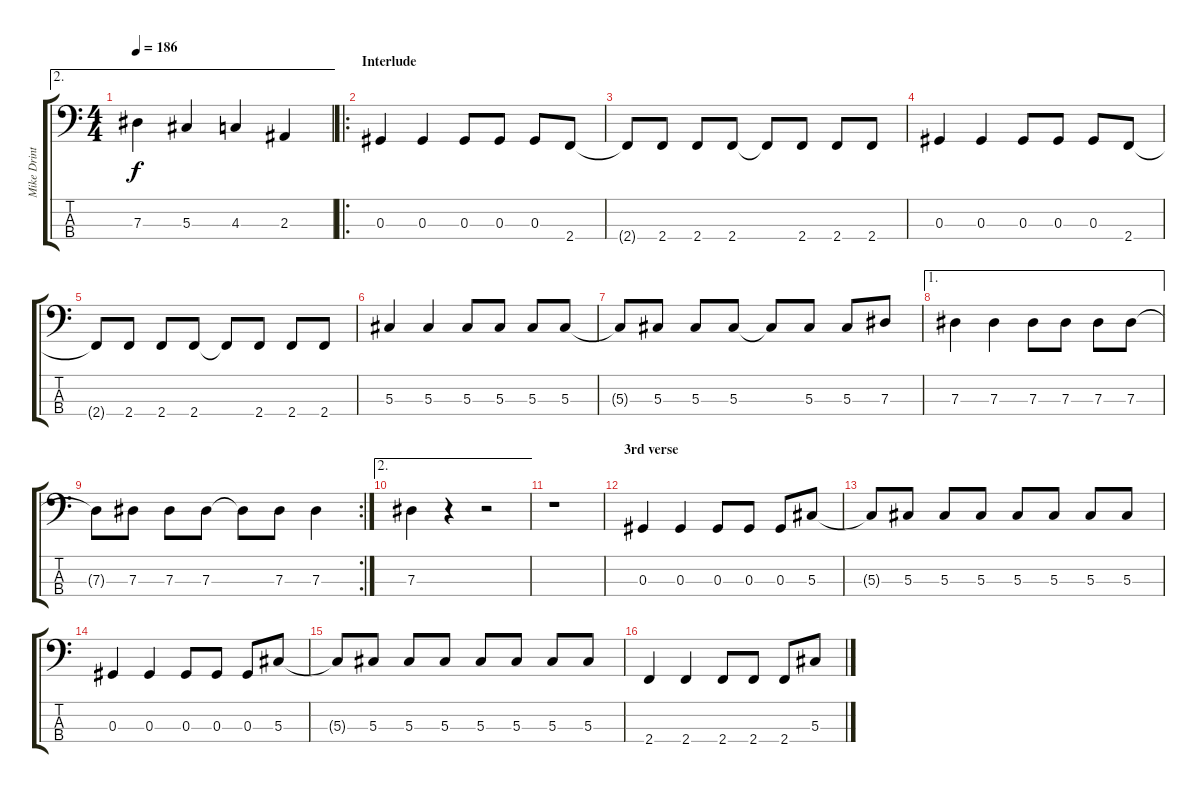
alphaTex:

\track ("Mike Drint" "Mike Drint") {instrument electricbasspick}
\staff {score tabs}
\tuning (Gb2 Db2 Ab1 Eb1) {hide}
\ae 2
\ts (4 4)
\tempo 186
\clef f4
\ks c
7.3.4{dy f} 5.3.4 4.3.4 2.3.4 |
\ro
\section ("" "Interlude")
0.3.4 0.3.4 0.3.8 0.3.8 0.3.8 2.4.8 |
2.4{t}.8 2.4.8 2.4.8 2.4.8 2.4{t}.8 2.4.8 2.4.8 2.4.8 |
0.3.4 0.3.4 0.3.8 0.3.8 0.3.8 2.4.8 |
2.4{t}.8 2.4.8 2.4.8 2.4.8 2.4{t}.8 2.4.8 2.4.8 2.4.8 |
5.3.4 5.3.4 5.3.8 5.3.8 5.3.8 5.3.8 |
5.3{t}.8 5.3.8 5.3.8 5.3.8 5.3{t}.8 5.3.8 5.3.8 7.3.8 |
\ae 1
7.3.4 7.3.4 7.3.8 7.3.8 7.3.8 7.3.8 |
\rc 2
7.3{t}.8 7.3.8 7.3.8 7.3.8 7.3{t}.8 7.3.8 7.3.4 |
\ae 2
7.3.4 r.4 r.2 |
r.1 |
\section ("" "3rd verse")
0.3.4 0.3.4 0.3.8 0.3.8 0.3.8 5.3.8 |
5.3{t}.8 5.3.8 5.3.8 5.3.8 5.3.8 5.3.8 5.3.8 5.3.8 |
0.3.4 0.3.4 0.3.8 0.3.8 0.3.8 5.3.8 |
5.3{t}.8 5.3.8 5.3.8 5.3.8 5.3.8 5.3.8 5.3.8 5.3.8 |
2.4.4 2.4.4 2.4.8 2.4.8 2.4.8 5.3.8
